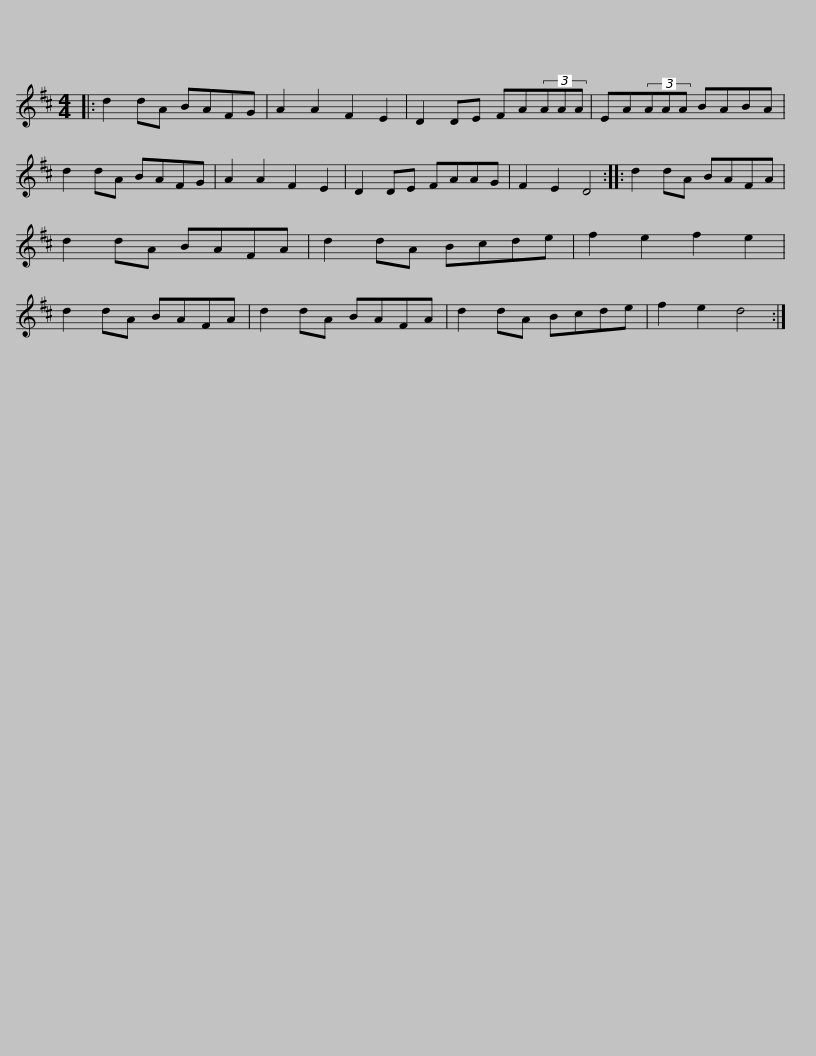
X:1
L:1/8
M:4/4
I:linebreak $
K:D
V:1 treble
V:1
|: d2 dA BAFG | A2 A2 F2 E2 | D2 DE FA(3AAA | EA(3AAA BABA | d2 dA BAFG | %5
 A2 A2 F2 E2 |$ D2 DE FAAG | F2 E2 D4 :: d2 dA BAFA | d2 dA BAFA | %10
 d2 dA Bcde | f2 e2 f2 e2 | d2 dA BAFA |$ d2 dA BAFA | d2 dA Bcde | %15
 f2 e2 d4 :| %16
